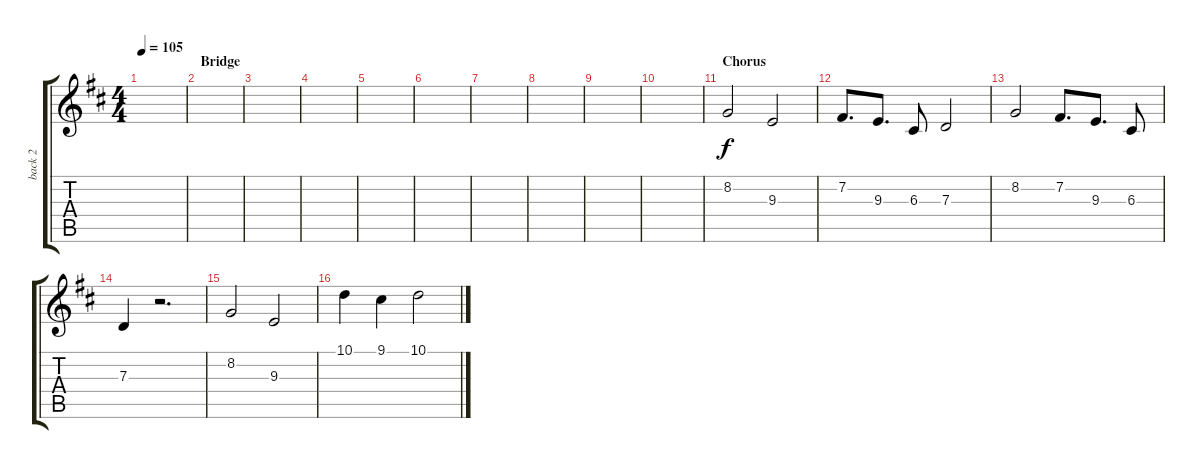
\track ("back 2" "back 2") {instrument musicbox}
\staff {score tabs}
\tuning (E4 B3 G3 D3 A2 E2) {hide}
\ts (4 4)
\tempo 105
\clef g2
\ks bminor
|
\section ("" "Bridge")
|
|
|
|
|
|
|
|
|
\section ("" "Chorus")
8.2.2 9.3.2 |
7.2.8{d} 9.3.8{d} 6.3.8 7.3.2 |
8.2.2 7.2.8{d} 9.3.8{d} 6.3.8 |
7.3.4 r.2{d} |
8.2.2 9.3.2 |
10.1.4 9.1.4 10.1.2
